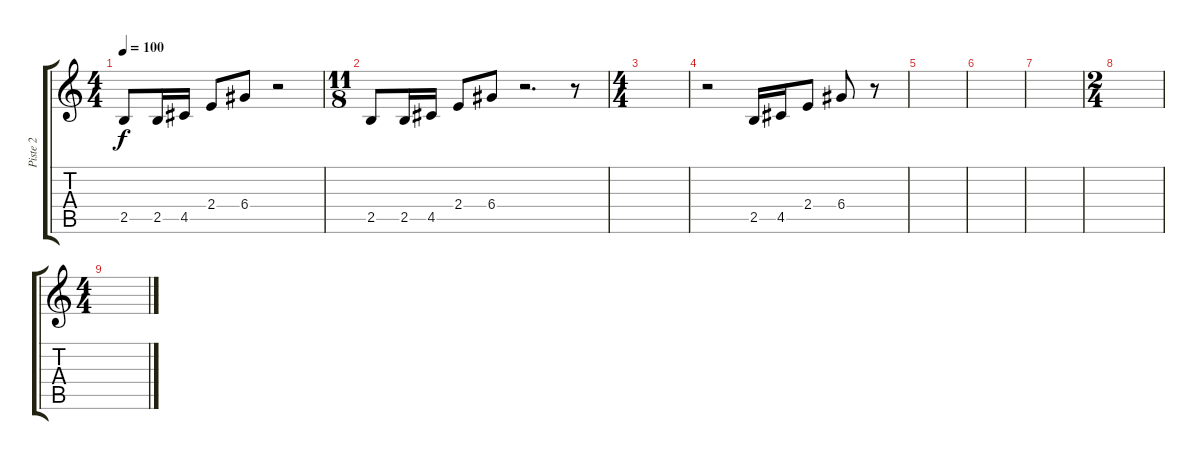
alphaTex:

\track ("Piste 2" "Piste 2") {instrument acousticguitarsteel}
\staff {score tabs}
\tuning (E4 B3 G3 D3 A2 E2) {hide}
\ts (4 4)
\tempo 100
\clef g2
\ks c
2.5.8{dy f} 2.5.16 4.5.16 2.4.8 6.4.8 r.2 |
\ts (11 8)
2.5.8 2.5.16 4.5.16 2.4.8 6.4.8 r.2{d} r.8 |
\ts (4 4)
|
r.2 2.5.16 4.5.16 2.4.8 6.4.8 r.8 |
|
|
|
\ts (2 4)
|
\ts (4 4)
